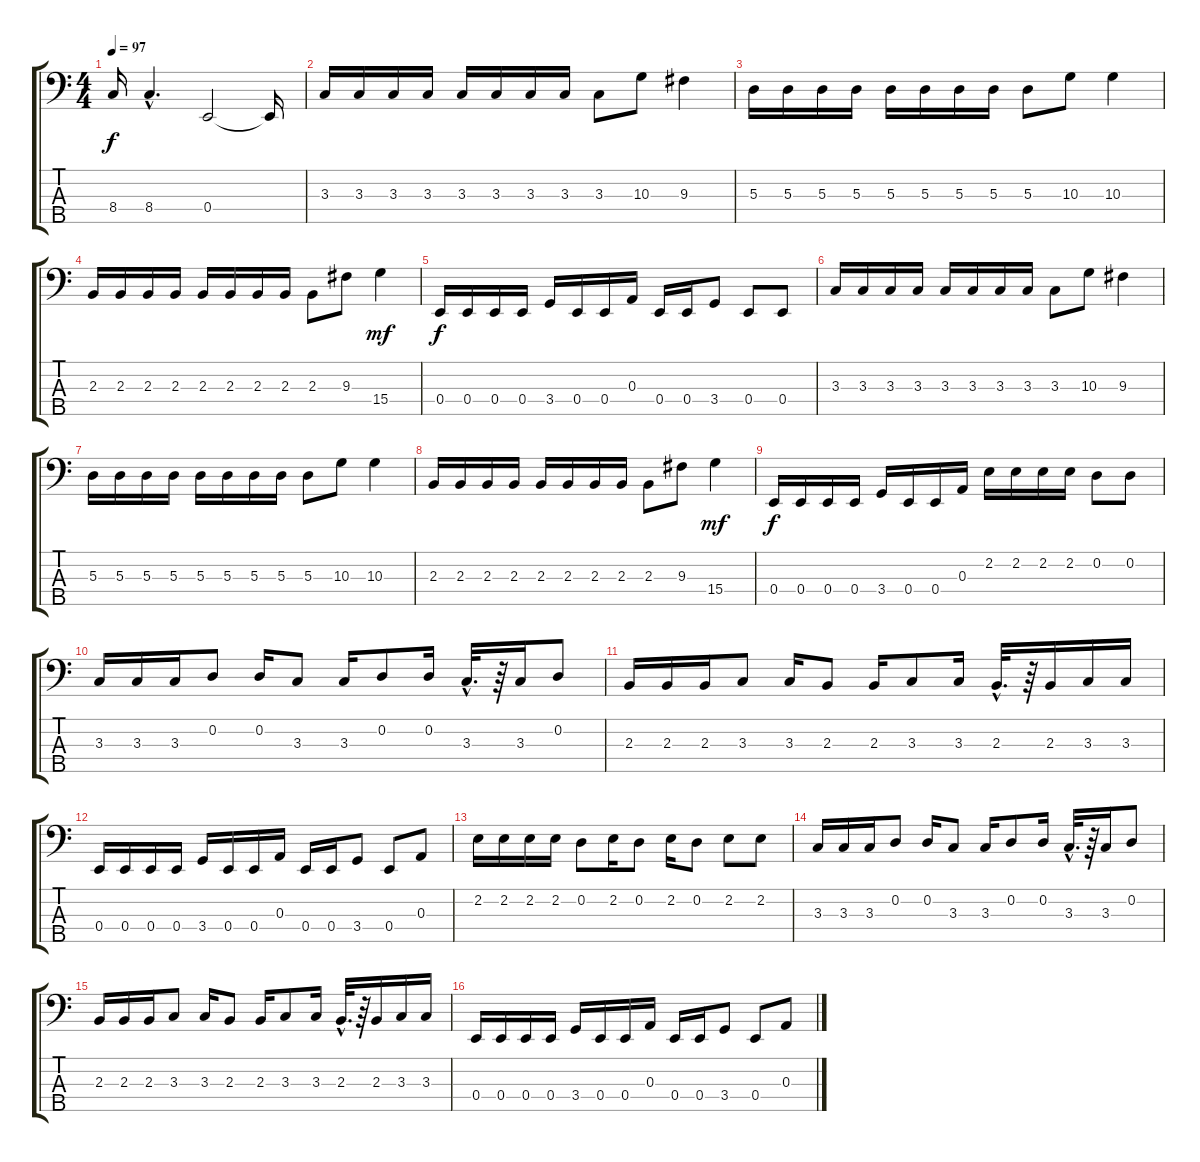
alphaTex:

\track "" {instrument electricbasspick}
\staff {score tabs}
\tuning (G2 D2 A1 E1 B0) {hide}
\ts (4 4)
\tempo 97
\clef f4
\ks c
8.4.16{dy f} 8.4{hac}.4{d} 0.4.2 0.4{t}.16 |
\section ("" "")
3.3.16 3.3.16 3.3.16 3.3.16 3.3.16 3.3.16 3.3.16 3.3.16 3.3.8 10.3.8 9.3.4 |
5.3.16 5.3.16 5.3.16 5.3.16 5.3.16 5.3.16 5.3.16 5.3.16 5.3.8 10.3.8 10.3.4 |
2.3.16 2.3.16 2.3.16 2.3.16 2.3.16 2.3.16 2.3.16 2.3.16 2.3.8 9.3.8 15.4.4{dy mf} |
0.4.16{dy f} 0.4.16 0.4.16 0.4.16 3.4.16 0.4.16 0.4.16 0.3.16 0.4.16 0.4.16 3.4.8 0.4.8 0.4.8 |
\section ("" "")
3.3.16 3.3.16 3.3.16 3.3.16 3.3.16 3.3.16 3.3.16 3.3.16 3.3.8 10.3.8 9.3.4 |
5.3.16 5.3.16 5.3.16 5.3.16 5.3.16 5.3.16 5.3.16 5.3.16 5.3.8 10.3.8 10.3.4 |
2.3.16 2.3.16 2.3.16 2.3.16 2.3.16 2.3.16 2.3.16 2.3.16 2.3.8 9.3.8 15.4.4{dy mf} |
0.4.16{dy f} 0.4.16 0.4.16 0.4.16 3.4.16 0.4.16 0.4.16 0.3.16 2.2.16 2.2.16 2.2.16 2.2.16 0.2.8 0.2.8 |
\section ("" "")
3.3.16 3.3.16 3.3.16 0.2.8 0.2.16 3.3.8 3.3.16 0.2.8 0.2.16 3.3{hac}.32{d} r.64 3.3.16 0.2.8 |
2.3.16 2.3.16 2.3.16 3.3.8 3.3.16 2.3.8 2.3.16 3.3.8 3.3.16 2.3{hac}.32{d} r.64 2.3.16 3.3.16 3.3.16 |
0.4.16 0.4.16 0.4.16 0.4.16 3.4.16 0.4.16 0.4.16 0.3.16 0.4.16 0.4.16 3.4.8 0.4.8 0.3.8 |
2.2.16 2.2.16 2.2.16 2.2.16 0.2.8 2.2.16 0.2.8 2.2.16 0.2.8 2.2.8 2.2.8 |
\section ("" "")
3.3.16 3.3.16 3.3.16 0.2.8 0.2.16 3.3.8 3.3.16 0.2.8 0.2.16 3.3{hac}.32{d} r.64 3.3.16 0.2.8 |
2.3.16 2.3.16 2.3.16 3.3.8 3.3.16 2.3.8 2.3.16 3.3.8 3.3.16 2.3{hac}.32{d} r.64 2.3.16 3.3.16 3.3.16 |
0.4.16 0.4.16 0.4.16 0.4.16 3.4.16 0.4.16 0.4.16 0.3.16 0.4.16 0.4.16 3.4.8 0.4.8 0.3.8
